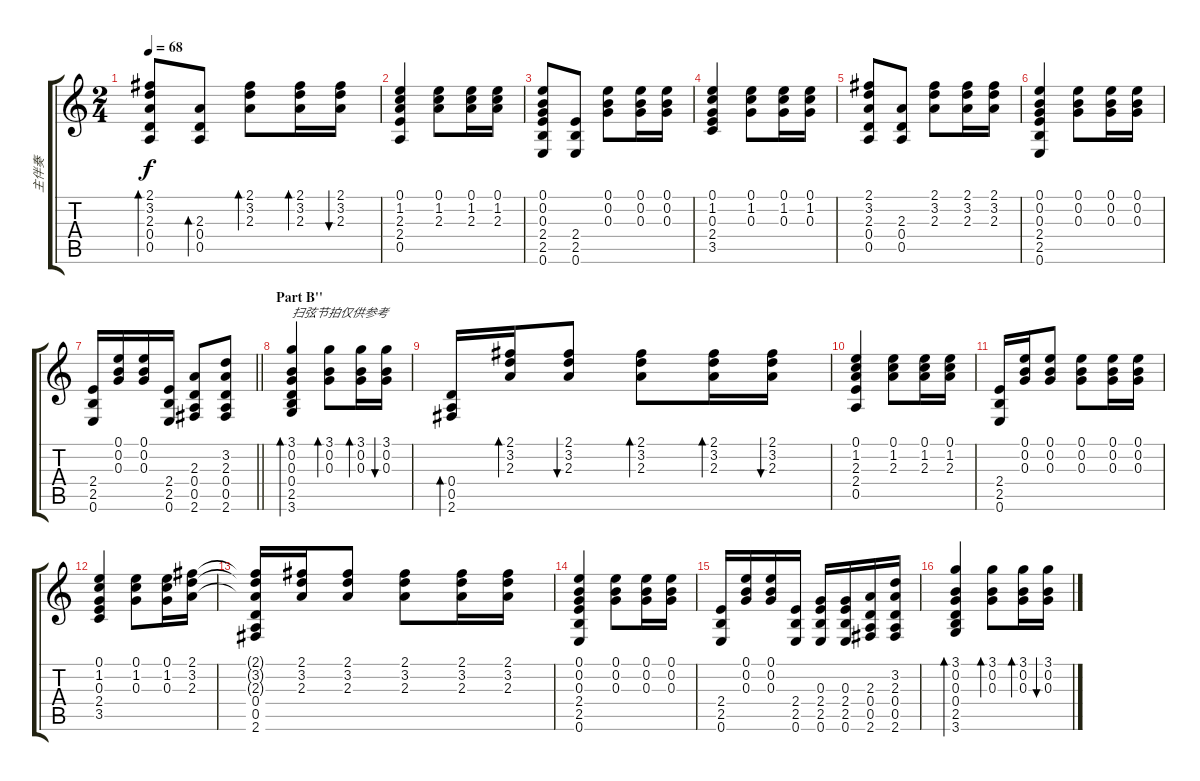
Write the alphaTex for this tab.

\track ("主伴奏" "主伴奏") {instrument acousticguitarsteel}
\staff {score tabs}
\tuning (E4 B3 G3 D3 A2 E2) {hide}
\ts (2 4)
\tempo 68
\clef g2
\ks c
(2.1 3.2 2.3 0.4 0.5).8{bd 30 dy f} (2.3 0.4 0.5).8{bd 60} (2.1 3.2 2.3).8{bd 60} (2.1 3.2 2.3).16{bd 60} (2.1 3.2 2.3).16{bu 60} |
(0.1 1.2 2.3 2.4 0.5).4 (0.1 1.2 2.3).8 (0.1 1.2 2.3).16 (0.1 1.2 2.3).16 |
(0.1 0.2 0.3 2.4 2.5 0.6).8 (2.4 2.5 0.6).8 (0.1 0.2 0.3).8 (0.1 0.2 0.3).16 (0.1 0.2 0.3).16 |
(0.1 1.2 0.3 2.4 3.5).4 (0.1 1.2 0.3).8 (0.1 1.2 0.3).16 (0.1 1.2 0.3).16 |
(2.1 3.2 2.3 0.4 0.5).8 (2.3 0.4 0.5).8 (2.1 3.2 2.3).8 (2.1 3.2 2.3).16 (2.1 3.2 2.3).16 |
(0.1 0.2 0.3 2.4 2.5 0.6).4 (0.1 0.2 0.3).8 (0.1 0.2 0.3).16 (0.1 0.2 0.3).16 |
\barLineRight lightlight
(2.4 2.5 0.6).16 (0.1 0.2 0.3).16 (0.1 0.2 0.3).16 (2.4 2.5 0.6).16 (2.3 0.4 0.5 2.6).8 (3.2 2.3 0.4 0.5 2.6).8 |
\section ("" "Part B''")
(3.1 0.2 0.3 0.4 2.5 3.6).4{bd 30 txt "扫弦节拍仅供参考"} (3.1 0.2 0.3).8{bd 30} (3.1 0.2 0.3).16{bd 60} (3.1 0.2 0.3).16{bu 60} |
(0.4 0.5 2.6).16{bd 30} (2.1 3.2 2.3).16{bd 60} (2.1 3.2 2.3).8{bu 60} (2.1 3.2 2.3).8{bd 60} (2.1 3.2 2.3).16{bd 60} (2.1 3.2 2.3).16{bu 60} |
(0.1 1.2 2.3 2.4 0.5).4 (0.1 1.2 2.3).8 (0.1 1.2 2.3).16 (0.1 1.2 2.3).16 |
(2.4 2.5 0.6).16 (0.1 0.2 0.3).16 (0.1 0.2 0.3).8 (0.1 0.2 0.3).8 (0.1 0.2 0.3).16 (0.1 0.2 0.3).16 |
(0.1 1.2 0.3 2.4 3.5).4 (0.1 1.2 0.3).8 (0.1 1.2 0.3).16 (2.1 3.2 2.3).16 |
(2.1{t} 3.2{t} 2.3{t} 0.4 0.5 2.6).16 (2.1 3.2 2.3).16 (2.1 3.2 2.3).8 (2.1 3.2 2.3).8 (2.1 3.2 2.3).16 (2.1 3.2 2.3).16 |
(0.1 0.2 0.3 2.4 2.5 0.6).4 (0.1 0.2 0.3).8 (0.1 0.2 0.3).16 (0.1 0.2 0.3).16 |
(2.4 2.5 0.6).16 (0.1 0.2 0.3).16 (0.1 0.2 0.3).16 (2.4 2.5 0.6).16 (0.3 2.4 2.5 0.6).16 (0.3 2.4 2.5 0.6).16 (2.3 0.4 0.5 2.6).16 (3.2 2.3 0.4 0.5 2.6).16 |
(3.1 0.2 0.3 0.4 2.5 3.6).4{bd 30} (3.1 0.2 0.3).8{bd 30} (3.1 0.2 0.3).16{bd 60} (3.1 0.2 0.3).16{bu 60}
